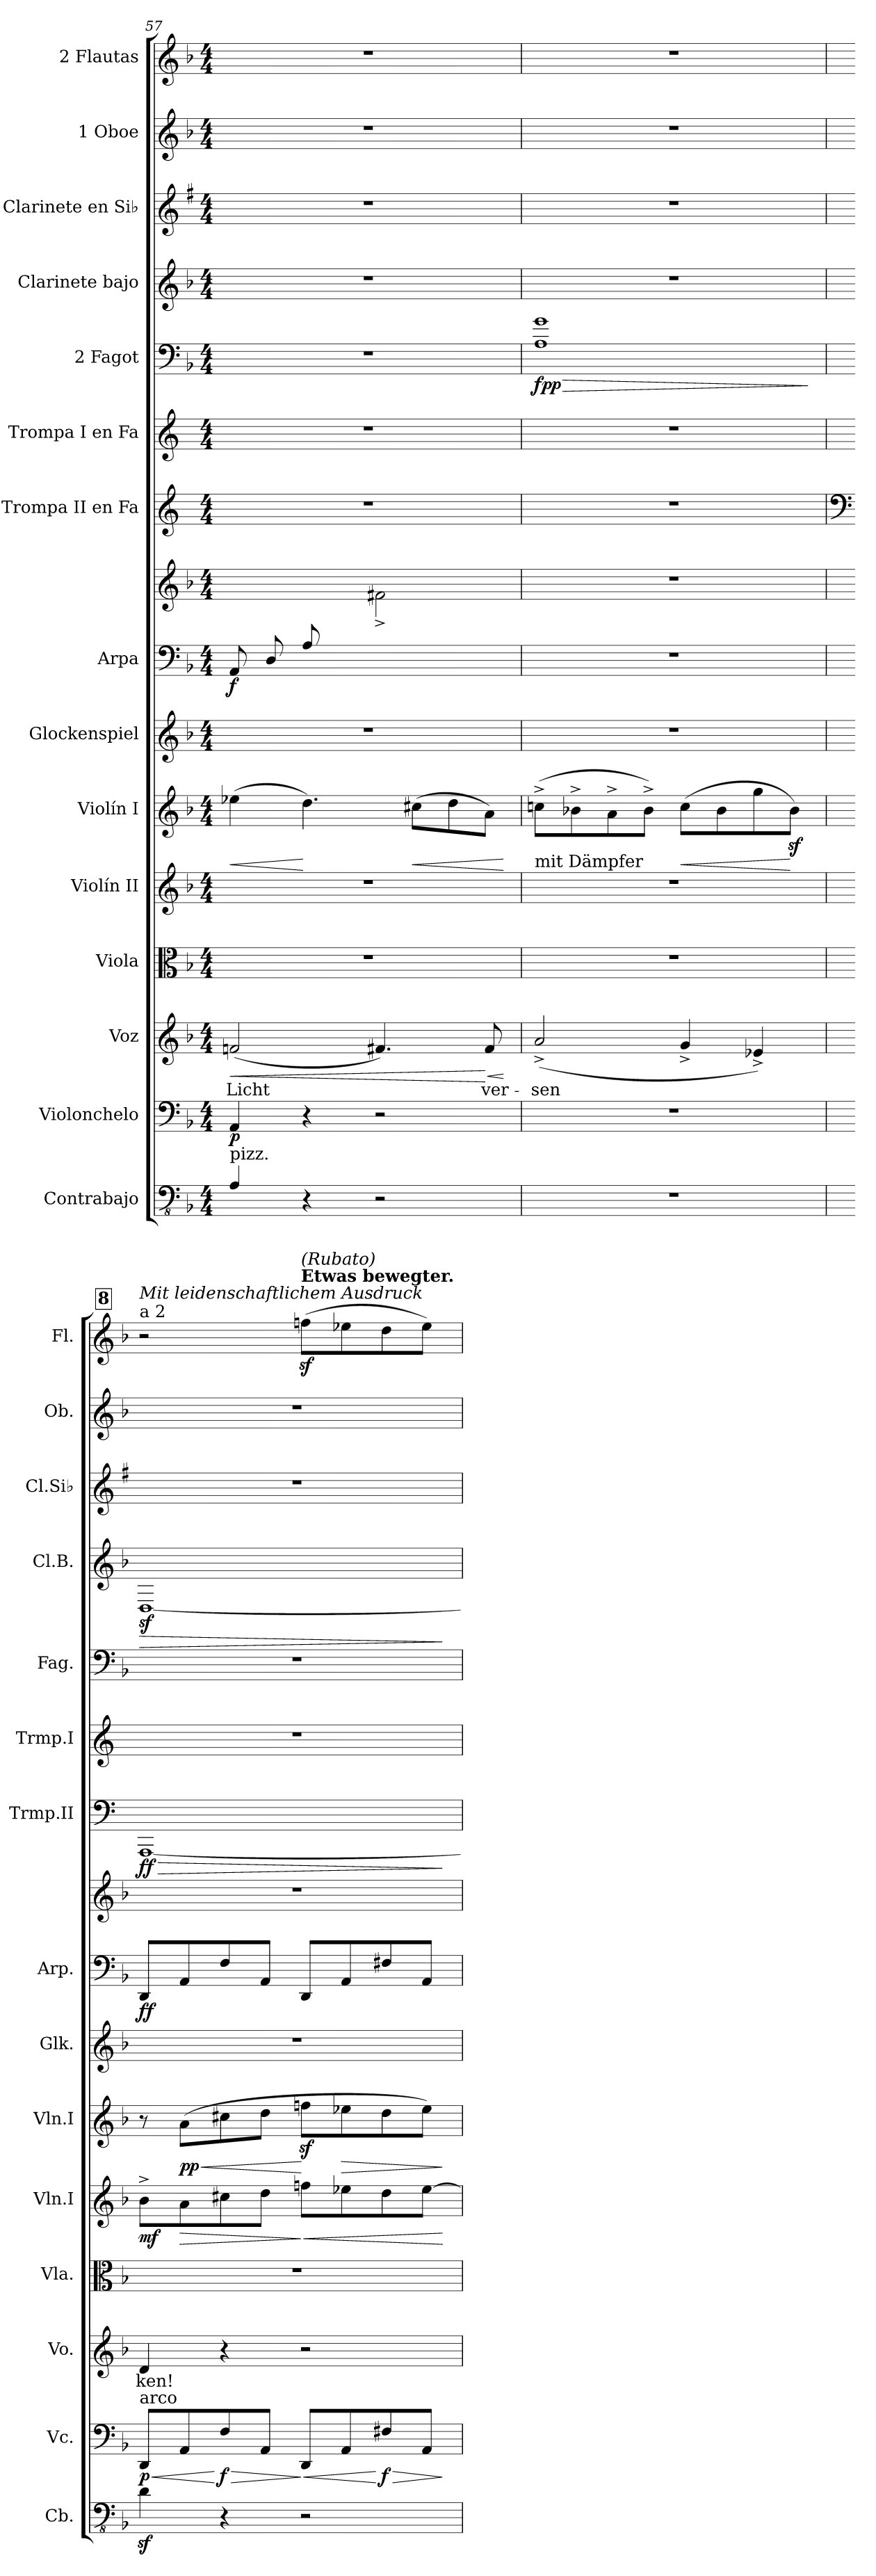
**kern	**kern	**dynam	**kern	**text	**dynam	**kern	**kern	**dynam	**kern	**dynam	**kern	**kern	**kern	**dynam	**kern	**dynam	**kern	**kern	**dynam	**kern	**dynam	**kern	**kern	**kern
*part15	*part14	*part14	*part13	*part13	*part13	*part12	*part11	*part11	*part10	*part10	*part9	*part8	*part8	*part8	*part7	*part7	*part6	*part5	*part5	*part4	*part4	*part3	*part2	*part1
*staff16	*staff15	*staff15	*staff14	*staff14	*staff14	*staff13	*staff12	*staff12	*staff11	*staff11	*staff10	*staff9	*staff8	*staff8/9	*staff7	*staff7	*staff6	*staff5	*staff5	*staff4	*staff4	*staff3	*staff2	*staff1
*I"Contrabajo	*I"Violonchelo	*	*I"Voz	*	*	*I"Viola	*I"Violín II	*	*I"Violín I	*	*I"Glockenspiel	*I"Arpa	*	*	*I"Trompa II en Fa	*	*I"Trompa I en Fa	*I"2 Fagot	*	*I"Clarinete bajo	*	*I"2 Clarinete en Si♭	*I"1 Oboe	*I"2 Flautas
*I'Cb.	*I'Vc.	*	*I'Vo.	*	*	*I'Vla.	*I'Vln.I	*	*I'Vln.I	*	*I'Glk.	*I'Arp.	*	*	*I'Trmp.II	*	*I'Trmp.I	*I'Fag.	*	*I'Cl.B.	*	*I'Cl.Si♭	*I'Ob.	*I'Fl.
*clefFv4	*clefF4	*	*clefG2	*	*	*clefC3	*clefG2	*	*clefG2	*	*clefG2	*clefF4	*clefG2	*	*clefG2	*	*clefG2	*clefF4	*	*clefG2	*	*clefG2	*clefG2	*clefG2
*ITrd7c12	*	*	*	*	*	*	*	*	*	*	*ITrd-14c-24	*	*	*	*ITrd4c7	*	*ITrd4c7	*	*	*ITrd8c14	*	*ITrd1c2	*	*
*k[b-]	*k[b-]	*	*k[b-]	*	*	*k[b-]	*k[b-]	*	*k[b-]	*	*k[b-]	*k[b-]	*k[b-]	*	*k[b-]	*	*k[b-]	*k[b-]	*	*k[b-]	*	*k[b-]	*k[b-]	*k[b-]
*M4/4	*M4/4	*	*M4/4	*	*	*M4/4	*M4/4	*	*M4/4	*	*M4/4	*M4/4	*M4/4	*	*M4/4	*	*M4/4	*M4/4	*	*M4/4	*	*M4/4	*M4/4	*M4/4
=57	=57	=57	=57	=57	=57	=57	=57	=57	=57	=57	=57	=57	=57	=57	=57	=57	=57	=57	=57	=57	=57	=57	=57	=57
!LO:TX:a:t=pizz.	!	!	!	!	!	!	!	!	!	!	!	!	!	!	!	!	!	!	!	!	!	!	!	!
!	!	!LO:DY:b	!	!LO:LY:b	!LO:HP:b	!	!	!	!	!LO:HP:b	!	!	!	!LO:DY:b=2	!	!	!	!	!	!	!	!	!	!
*	*	*	*	*	*	*	*	*	*	*	*	*	*^	*	*	*	*	*	*	*	*	*	*	*
4AAA/	4AA/	p	(2fn/	Licht	<	1r	1r	.	(4ee-X\	<	1r	(8AA/L	1ryy	4.ryy	f	1r	.	1r	1r	.	1r	.	1r	1r	1r
.	.	.	.	.	.	.	.	.	.	.	.	8D/	.	.	.	.	.	.	.	.	.	.	.	.	.
4r	4r	.	.	.	.	.	.	.	4.dd\)	[	.	8A/	.	.	.	.	.	.	.	.	.	.	.	.	.
.	.	.	.	.	.	.	.	.	.	.	.	2ryy	.	8d\J	.	.	.	.	.	.	.	.	.	.	.
2r	2r	.	4.f#X/)	.	.	.	.	.	.	.	.	.	.	2f#X^\)	.	.	.	.	.	.	.	.	.	.	.
!	!	!	!	!	!	!	!	!	!	!LO:HP:b	!	!	!	!	!	!	!	!	!	!	!	!	!	!	!
.	.	.	.	.	.	.	.	.	(8cc#X\L	<	.	.	.	.	.	.	.	.	.	.	.	.	.	.	.
.	.	.	.	.	.	.	.	.	8dd\	.	.	.	.	.	.	.	.	.	.	.	.	.	.	.	.
!	!	!	!	!LO:LY:b	!LO:HP:n=1:b	!	!	!	!	!	!	!	!	!	!	!	!	!	!	!	!	!	!	!	!
.	.	.	8f#/	ver-	[ <	.	.	.	8a\J)	.	.	8ryy	.	.	.	.	.	.	.	.	.	.	.	.	.
*	*	*	*	*	*	*	*	*	*	*	*	*	*v	*v	*	*	*	*	*	*	*	*	*	*	*
.	.	.	.	.	[	.	.	.	.	[	.	.	.	.	.	.	.	.	.	.	.	.	.	.
!!LO:PB:g=z
=58	=58	=58	=58	=58	=58	=58	=58	=58	=58	=58	=58	=58	=58	=58	=58	=58	=58	=58	=58	=58	=58	=58	=58	=58
!	!	!	!	!	!	!	!LO:TX:a:t=mit Dämpfer	!	!	!	!	!	!	!	!	!	!	!	!	!	!	!	!	!
!	!	!	!	!LO:LY:b	!	!	!	!	!	!	!	!	!	!	!	!	!	!	!LO:HP:b	!	!	!	!	!
!	!	!	!	!	!	!	!	!	!	!	!	!	!	!	!	!	!	!	!LO:DY:n=1:b	!	!	!	!	!
!	!	!	!	!	!	!	!	!	!	!	!	!	!	!	!	!	!	!	!LO:DY:n=2:b	!	!	!	!	!
1r	1r	.	(2a^/	-sen	.	1r	1r	.	(8ccn^\L	.	1r	1r	1r	.	1r	.	1r	1A 1g	> f pp	1r	.	1r	1r	1r
.	.	.	.	.	.	.	.	.	8b-X^\	.	.	.	.	.	.	.	.	.	.	.	.	.	.	.
.	.	.	.	.	.	.	.	.	8a^\	.	.	.	.	.	.	.	.	.	.	.	.	.	.	.
.	.	.	.	.	.	.	.	.	8b-^\J)	.	.	.	.	.	.	.	.	.	.	.	.	.	.	.
!	!	!	!	!	!	!	!	!	!	!LO:HP:b	!	!	!	!	!	!	!	!	!	!	!	!	!	!
.	.	.	4g^/	.	.	.	.	.	(8cc\L	<	.	.	.	.	.	.	.	.	.	.	.	.	.	.
.	.	.	.	.	.	.	.	.	8b-\	.	.	.	.	.	.	.	.	.	.	.	.	.	.	.
.	.	.	4e-X^/)	.	.	.	.	.	8gg\	.	.	.	.	.	.	.	.	.	.	.	.	.	.	.
.	.	.	.	.	.	.	.	.	8b-z<\J)	[	.	.	.	.	.	.	.	.	.	.	.	.	.	.
.	.	.	.	.	.	.	.	.	.	.	.	.	.	.	.	.	.	.	]	.	.	.	.	.
!!LO:REH:place=s1:a:B:fs=14:t=8
=59	=59	=59	=59	=59	=59	=59	=59	=59	=59	=59	=59	=59	=59	=59	=59	=59	=59	=59	=59	=59	=59	=59	=59	=59
*	*	*	*	*	*	*	*	*	*	*	*	*	*	*	*clefF4	*	*	*	*	*	*	*	*	*
!	!	!	!	!	!	!	!	!	!	!	!	!	!	!	!	!	!	!	!	!	!	!	!	!LO:TX:a:t=a 2
!	!	!	!	!	!	!	!	!	!	!	!	!	!	!	!	!	!	!	!	!	!	!	!	!LO:TX:a:i:t=Mit leidenschaftlichem Ausdruck
!	!LO:TX:a:t=arco	!	!	!	!	!	!	!	!	!	!	!	!	!	!	!	!	!	!	!	!	!	!	!
!	!	!LO:HP:b	!	!LO:LY:b	!	!	!	!	!	!	!	!	!	!	!	!LO:HP:b	!	!	!	!	!LO:HP:b	!	!	!
!	!	!LO:DY:n=1:b	!	!	!	!	!	!LO:DY:b	!	!	!	!	!	!LO:DY:b=2	!	!LO:DY:n=1:b	!	!	!	!	!	!	!	!
4DDz<\	8DD/L	< p	4d/	ken!	.	1r	8b-^\L	mf	8r	.	1r	8DD/L	1r	ff	[1DDD	> ff	1r	1r	.	[1DDz<	>	1r	1r	2r
!	!	!	!	!	!	!	!	!LO:HP:b	!	!LO:HP:b	!	!	!	!	!	!	!	!	!	!	!	!	!	!
!	!	!	!	!	!	!	!	!	!	!LO:DY:n=1:b	!	!	!	!	!	!	!	!	!	!	!	!	!	!
.	8AA/	.	.	.	.	.	8a\	>	(8a\L	< pp	.	8AA/	.	.	.	.	.	.	.	.	.	.	.	.
!	!	!LO:HP:n=1:b	!	!	!	!	!	!	!	!	!	!	!	!	!	!	!	!	!	!	!	!	!	!
!	!	!LO:DY:n=2:b	!	!	!	!	!	!	!	!	!	!	!	!	!	!	!	!	!	!	!	!	!	!
4r	8F/	[ > f	4r	.	.	.	8cc#X\	.	8cc#X\	.	.	8F/	.	.	.	.	.	.	.	.	.	.	.	.
.	8AA/J	.	.	.	.	.	8dd\J	.	8dd\J	.	.	8AA/J	.	.	.	.	.	.	.	.	.	.	.	.
!	!	!	!	!	!	!	!	!	!	!	!	!	!	!	!	!	!	!	!	!	!	!	!	!LO:TX:a:B:t=Etwas bewegter.
!	!	!	!	!	!	!	!	!	!	!	!	!	!	!	!	!	!	!	!	!	!	!	!	!LO:TX:a:i:t=(Rubato)
!	!	!LO:HP:n=1:b	!	!	!	!	!	!LO:HP:n=1:b	!	!	!	!	!	!	!	!	!	!	!	!	!	!	!	!
2r	8DD/L	] <	2r	.	.	.	8ffn\L	] <	8ffnz<\L	[	.	8DD/L	.	.	.	.	.	.	.	.	.	.	.	(8ffnz<\L
!	!	!	!	!	!	!	!	!	!	!LO:HP:b	!	!	!	!	!	!	!	!	!	!	!	!	!	!
.	8AA/	.	.	.	.	.	8ee-X\	.	8ee-X\	>	.	8AA/	.	.	.	.	.	.	.	.	.	.	.	8ee-X\
!	!	!LO:HP:n=1:b	!	!	!	!	!	!	!	!	!	!	!	!	!	!	!	!	!	!	!	!	!	!
!	!	!LO:DY:n=3:b	!	!	!	!	!	!	!	!	!	!	!	!	!	!	!	!	!	!	!	!	!	!
.	8F#X/	[ > f	.	.	.	.	8dd\	.	8dd\	.	.	8F#X/	.	.	.	.	.	.	.	.	.	.	.	8dd\
.	8AA/J	.	.	.	.	.	[8ee-\J	.	8ee-\J)	.	.	8AA/J	.	.	.	.	.	.	.	.	.	.	.	8ee-\J)
.	.	]	.	.	.	.	.	[	.	]	.	.	.	.	.	]	.	.	.	.	]	.	.	.
=	=	=	=	=	=	=	=	=	=	=	=	=	=	=	=	=	=	=	=	=	=	=	=	=
*-	*-	*-	*-	*-	*-	*-	*-	*-	*-	*-	*-	*-	*-	*-	*-	*-	*-	*-	*-	*-	*-	*-	*-	*-
